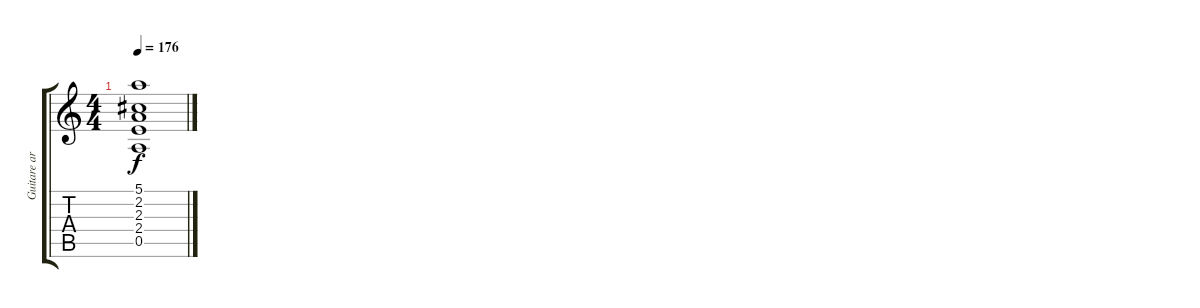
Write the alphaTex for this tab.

\track ("Guitare arrg" "Guitare ar") {instrument acousticguitarnylon}
\staff {score tabs}
\tuning (E4 B3 G3 D3 A2 E2) {hide}
\ts (4 4)
\tempo 176
\clef g2
\ks c
(5.1{t} 2.2{t} 2.3{t} 2.4{t} 0.5{t}).1{dy f}
